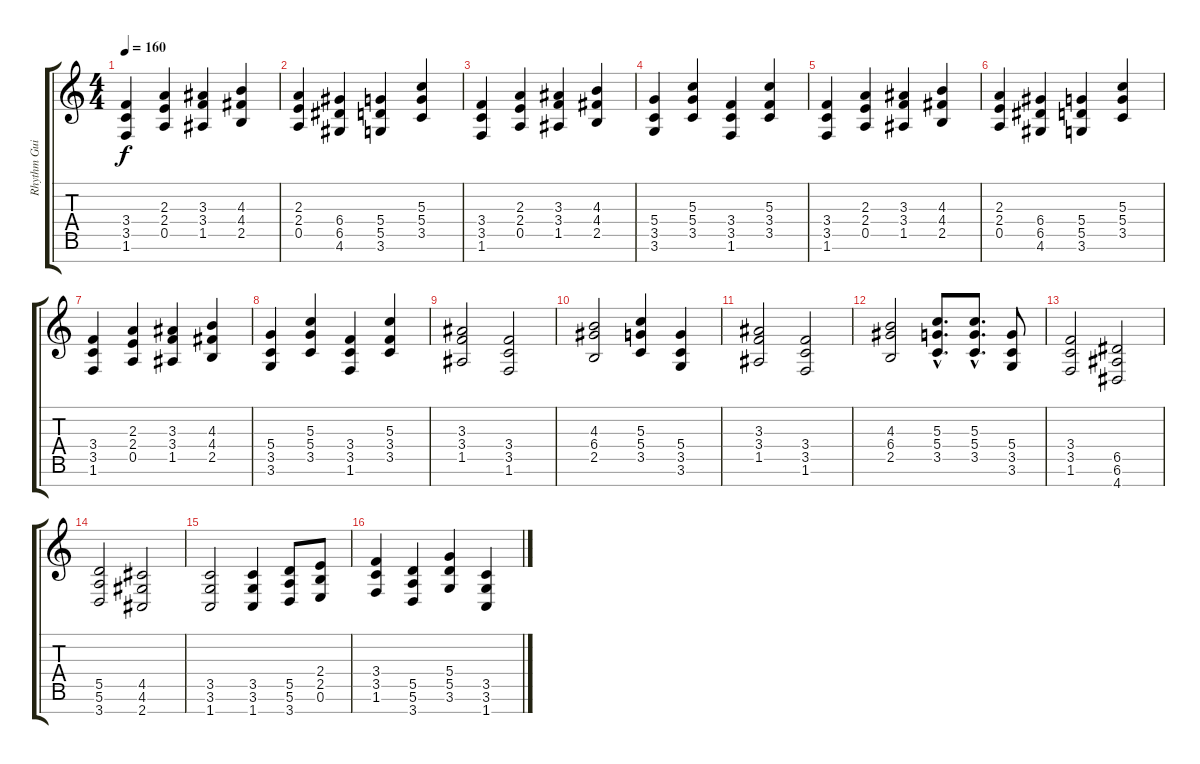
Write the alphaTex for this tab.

\track ("Rhythm Guitar (7 String)" "Rhythm Gui") {instrument distortionguitar}
\staff {score tabs}
\tuning (E4 B3 G3 D3 A2 E2 B1) {hide}
\ts (4 4)
\tempo 160
\clef g2
\ks c
(3.4 3.5 1.6).4{dy f} (2.3 2.4 0.5).4 (3.3 3.4 1.5).4 (4.3 4.4 2.5).4 |
(2.3 2.4 0.5).4 (6.4 6.5 4.6).4 (5.4 5.5 3.6).4 (5.3 5.4 3.5).4 |
(3.4 3.5 1.6).4 (2.3 2.4 0.5).4 (3.3 3.4 1.5).4 (4.3 4.4 2.5).4 |
(5.4 3.5 3.6).4 (5.3 5.4 3.5).4 (3.4 3.5 1.6).4 (5.3 3.4 3.5).4 |
(3.4 3.5 1.6).4 (2.3 2.4 0.5).4 (3.3 3.4 1.5).4 (4.3 4.4 2.5).4 |
(2.3 2.4 0.5).4 (6.4 6.5 4.6).4 (5.4 5.5 3.6).4 (5.3 5.4 3.5).4 |
(3.4 3.5 1.6).4 (2.3 2.4 0.5).4 (3.3 3.4 1.5).4 (4.3 4.4 2.5).4 |
(5.4 3.5 3.6).4 (5.3 5.4 3.5).4 (3.4 3.5 1.6).4 (5.3 3.4 3.5).4 |
(3.3 3.4 1.5).2 (3.4 3.5 1.6).2 |
(4.3 6.4 2.5).2 (5.3 5.4 3.5).4 (5.4 3.5 3.6).4 |
(3.3 3.4 1.5).2 (3.4 3.5 1.6).2 |
(4.3 6.4 2.5).2 (5.3{hac} 5.4{hac} 3.5{hac}).8{d} (5.3{hac} 5.4{hac} 3.5{hac}).8{d} (5.4 3.5 3.6).8 |
(3.4 3.5 1.6).2 (6.5 6.6 4.7).2 |
(5.5 5.6 3.7).2 (4.5 4.6 2.7).2 |
(3.5 3.6 1.7).2 (3.5 3.6 1.7).4 (5.5 5.6 3.7).8 (2.4 2.5 0.6).8 |
(3.4 3.5 1.6).4 (5.5 5.6 3.7).4 (5.4 5.5 3.6).4 (3.5 3.6 1.7).4
